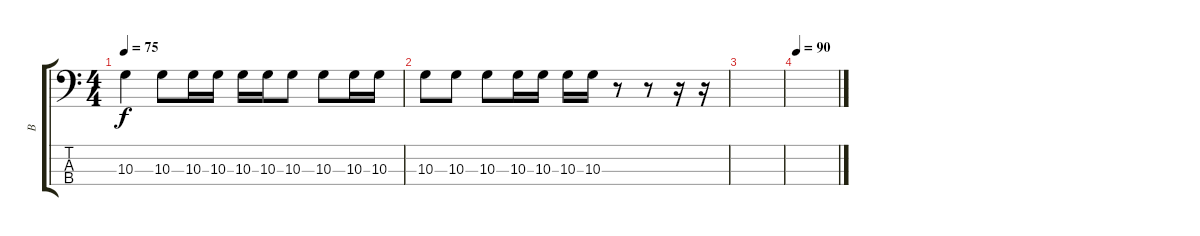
\track ("B" "B") {instrument electricbassfinger}
\staff {score tabs}
\tuning (G2 D2 A1 E1) {hide}
\ts (4 4)
\tempo 75
\clef f4
\ks c
10.3.4{dy f} 10.3.8 10.3.16 10.3.16 10.3.16 10.3.16 10.3.8 10.3.8 10.3.16 10.3.16 |
10.3.8 10.3.8 10.3.8 10.3.16 10.3.16 10.3.16 10.3.16 r.8 r.8 r.16 r.16 |
|
\tempo 90
